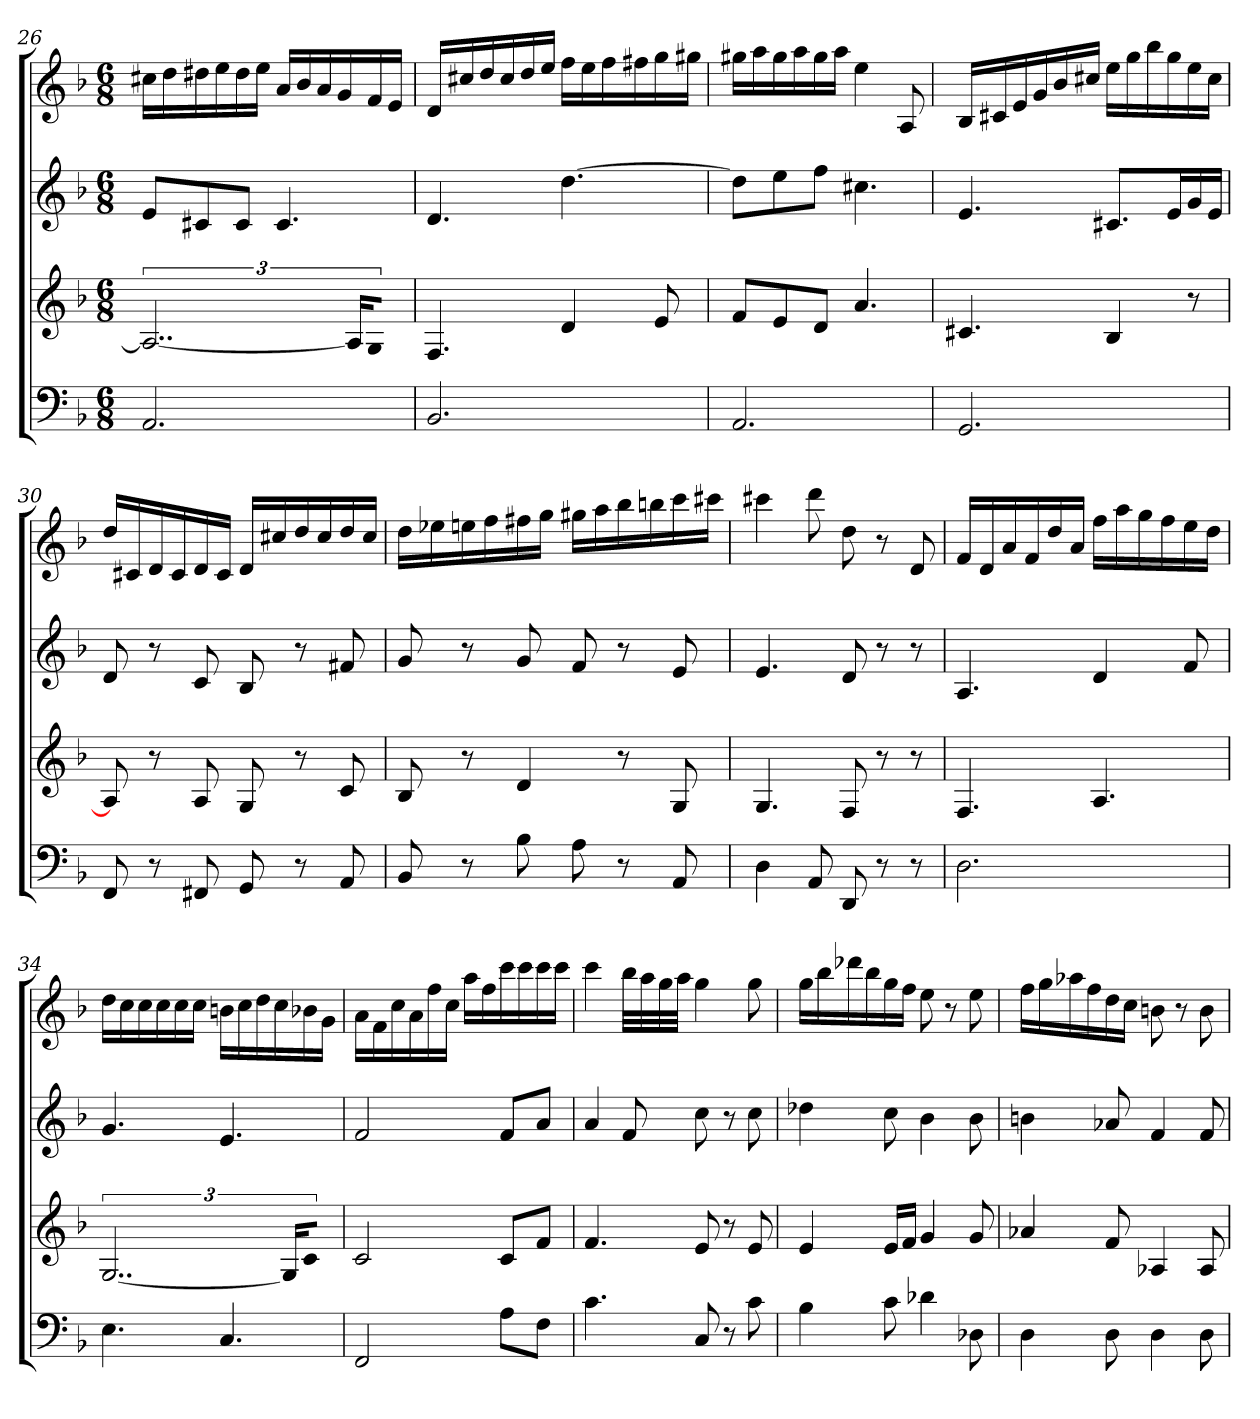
**kern	**kern	**kern	**kern
*part4	*part3	*part2	*part1
*staff4	*staff3	*staff2	*staff1
*k[b-]	*k[b-]	*k[b-]	*k[b-]
*d:	*d:	*d:	*d:
*M6/8	*M6/8	*M6/8	*M6/8
=26	=26	=26	=26
2.AA	3..A_	8eL	16cc#XLL
.	.	.	16dd
.	.	8c#X	16dd#X
.	.	.	16ee
.	.	8c#J	16dd#
.	.	.	16eeJJ
.	.	4.c#	16aLL
.	.	.	16b-
.	.	.	16a
.	.	.	16g
.	24AKL]	.	.
.	8GJ	.	16f
.	.	.	16eJJ
=27	=27	=27	=27
2.BB-	4.F	4.d	16dLL
.	.	.	16cc#X
.	.	.	16dd
.	.	.	16cc#
.	.	.	16dd
.	.	.	16eeJJ
.	4d	[4.dd	16ffLL
.	.	.	16ee
.	.	.	16ff
.	.	.	16ff#X
.	8e	.	16gg
.	.	.	16gg#XJJ
=28	=28	=28	=28
2.AA	8fL	8ddL]	16gg#XLL
.	.	.	16aa
.	8e	8ee	16gg#
.	.	.	16aa
.	8dJ	8ffJ	16gg#
.	.	.	16aaJJ
.	4.a	4.cc#X	4ee
.	.	.	8A
=29	=29	=29	=29
2.GG	4.c#X	4.e	16B-LL
.	.	.	16c#X
.	.	.	16e
.	.	.	16g
.	.	.	16b-
.	.	.	16cc#XJJ
.	4B-	8.c#XL	16eeLL
.	.	.	16gg
.	.	.	16bb-
.	.	16eL	16gg
.	8r	16g	16ee
.	.	16eJJ	16cc#JJ
=30	=30	=30	=30
8FF	8A]	8d	16ddLL
.	.	.	16c#X
8r	8r	8r	16d
.	.	.	16c#
8FF#X	8A	8c	16d
.	.	.	16c#JJ
8GG	8G	8B-	16dLL
.	.	.	16cc#X
8r	8r	8r	16dd
.	.	.	16cc#
8AA	8c	8f#X	16dd
.	.	.	16cc#JJ
=31	=31	=31	=31
8BB-	8B-	8g	16ddLL
.	.	.	16ee-X
8r	8r	8r	16een
.	.	.	16ff
8B-	4d	8g	16ff#X
.	.	.	16ggJJ
8A	.	8f	16gg#XLL
.	.	.	16aa
8r	8r	8r	16bb-
.	.	.	16bbn
8AA	8G	8e	16ccc
.	.	.	16ccc#XJJ
=32	=32	=32	=32
4D	4.G	4.e	4ccc#X
8AA	.	.	8ddd
8DD	8F	8d	8dd
8r	8r	8r	8r
8r	8r	8r	8d
=33	=33	=33	=33
2.D	4.F	4.A	16fLL
.	.	.	16d
.	.	.	16a
.	.	.	16f
.	.	.	16dd
.	.	.	16aJJ
.	4.A	4d	16ffLL
.	.	.	16aa
.	.	.	16gg
.	.	.	16ff
.	.	8f	16ee
.	.	.	16ddJJ
=34	=34	=34	=34
4.E	[3..G	4.g	16ddLL
.	.	.	16cc
.	.	.	16cc
.	.	.	16cc
.	.	.	16cc
.	.	.	16ccJJ
4.C	.	4.e	16bnLL
.	.	.	16cc
.	.	.	16dd
.	.	.	16cc
.	24GKL]	.	.
.	8cJ	.	16b-X
.	.	.	16gJJ
=35	=35	=35	=35
2FF	2c	2f	16aLL
.	.	.	16f
.	.	.	16cc
.	.	.	16a
.	.	.	16ff
.	.	.	16ccJJ
.	.	.	16aaLL
.	.	.	16ff
8AL	8cL	8fL	16ccc
.	.	.	16ccc
8FJ	8fJ	8aJ	16ccc
.	.	.	16cccJJ
=36	=36	=36	=36
4.c	4.f	4a	4ccc
.	.	8f	32bb-LLL
.	.	.	32aa
.	.	.	32gg
.	.	.	32aaJJJ
8C	8e	8cc	4gg
8r	8r	8r	.
8c	8e	8cc	8gg
=37	=37	=37	=37
4B-	4e	4dd-X	16ggLL
.	.	.	16bb-
.	.	.	16ddd-X
.	.	.	16bb-
8c	16eLL	8cc	16gg
.	16fJJ	.	16ffJJ
4d-X	4g	4b-	8ee
.	.	.	8r
8D-X	8g	8b-	8ee
=38	=38	=38	=38
4D	4a-X	4bn	16ffLL
.	.	.	16gg
.	.	.	16aa-X
.	.	.	16ff
8D	8f	8a-X	16dd
.	.	.	16ccJJ
4D	4A-X	4f	8bn
.	.	.	8r
8D	8A-	8f	8b
=	=	=	=
*-	*-	*-	*-
